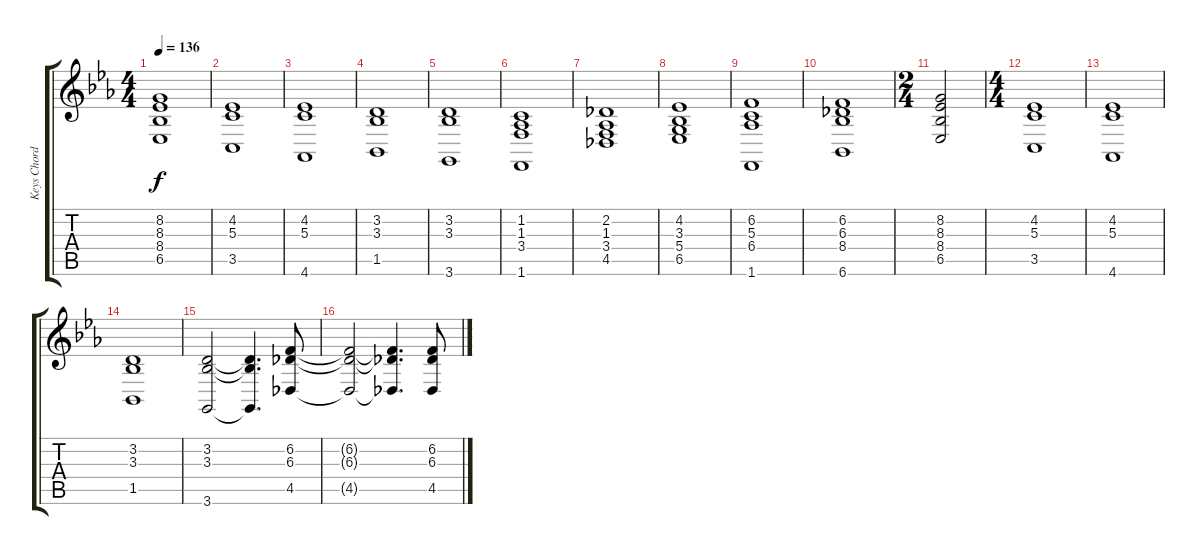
\track ("Keys Chords" "Keys Chord") {instrument stringensemble1}
\staff {score tabs}
\tuning (E4 B3 G3 D3 A2 E2) {hide}
\ts (4 4)
\tempo 136
\clef g2
\ks eb
(8.2 8.3 8.4 6.5).1{dy f} |
(4.2 5.3 3.5).1 |
(4.2 5.3 4.6).1 |
(3.2 3.3 1.5).1 |
(3.2 3.3 3.6).1 |
(1.2 1.3 3.4 1.6).1 |
(2.2 1.3 3.4 4.5).1 |
(4.2 3.3 5.4 6.5).1 |
(6.2 5.3 6.4 1.6).1 |
(6.2 6.3 8.4 6.6).1 |
\ts (2 4)
(8.2 8.3 8.4 6.5).2 |
\ts (4 4)
(4.2 5.3 3.5).1 |
(4.2 5.3 4.6).1 |
(3.2 3.3 1.5).1 |
(3.2 3.3 3.6).2 (3.2{t} 3.3{t} 3.6{t}).4{d} (6.2 6.3 4.5).8 |
(6.2{t} 6.3{t} 4.5{t}).2 (6.2{t} 6.3{t} 4.5{t}).4{d} (6.2 6.3 4.5).8
